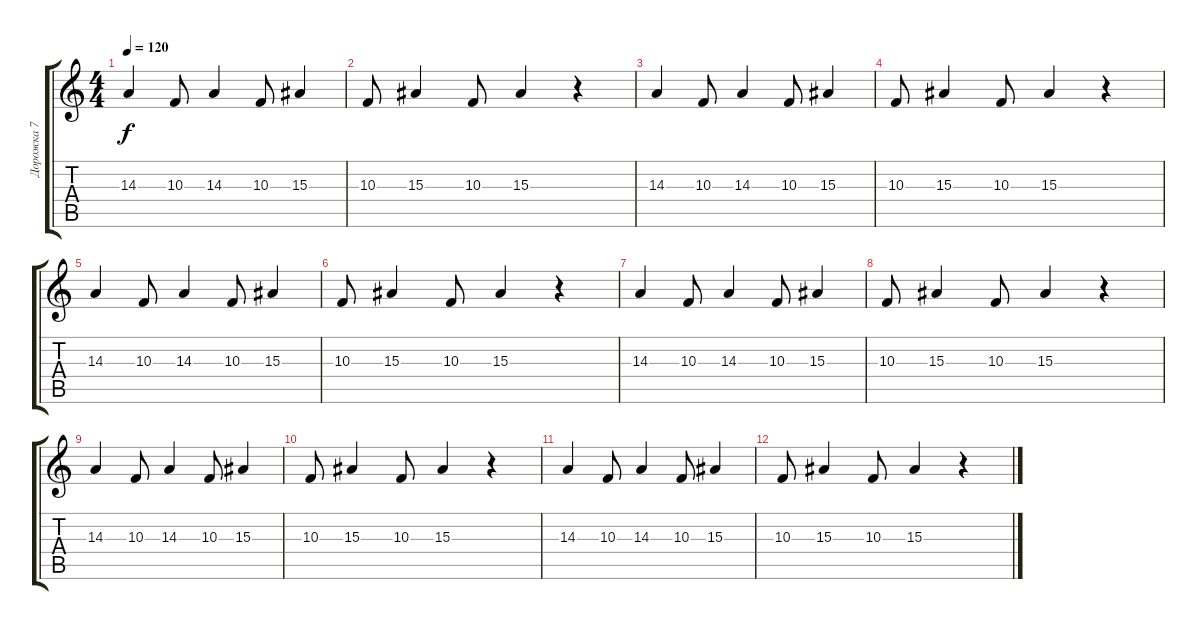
\track ("Дорожка 7" "Дорожка 7") {instrument acousticgrandpiano}
\staff {score tabs}
\tuning (E4 B3 G3 D3 A2 D2) {hide}
\ts (4 4)
\tempo 120
\clef g2
\ks c
14.3.4{dy f instrument tenorsax} 10.3.8 14.3.4 10.3.8 15.3.4 |
10.3.8 15.3.4 10.3.8 15.3.4 r.4 |
14.3.4 10.3.8 14.3.4 10.3.8 15.3.4 |
10.3.8 15.3.4 10.3.8 15.3.4 r.4 |
14.3.4 10.3.8 14.3.4 10.3.8 15.3.4 |
10.3.8 15.3.4 10.3.8 15.3.4 r.4 |
14.3.4 10.3.8 14.3.4 10.3.8 15.3.4 |
10.3.8 15.3.4 10.3.8 15.3.4 r.4 |
14.3.4 10.3.8 14.3.4 10.3.8 15.3.4 |
10.3.8 15.3.4 10.3.8 15.3.4 r.4 |
14.3.4 10.3.8 14.3.4 10.3.8 15.3.4 |
10.3.8 15.3.4 10.3.8 15.3.4 r.4
